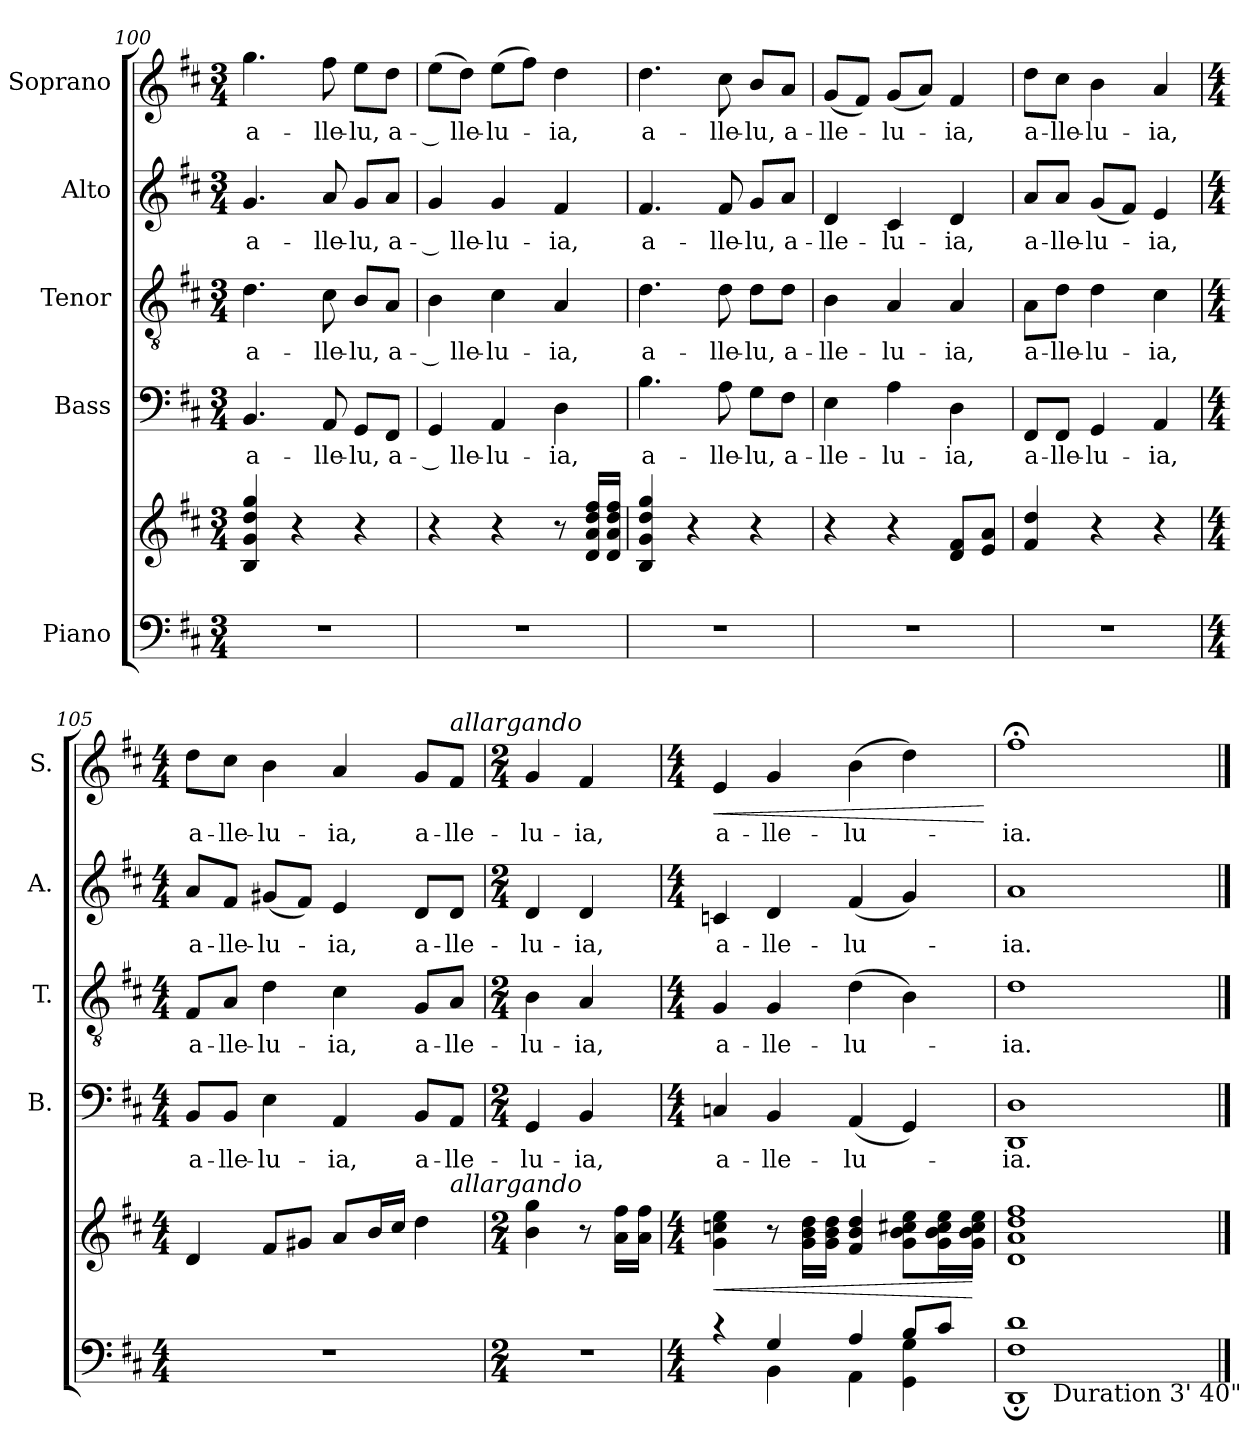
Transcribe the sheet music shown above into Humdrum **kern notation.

**kern	**kern	**dynam	**kern	**text	**kern	**text	**kern	**text	**kern	**text	**dynam
*part5	*part5	*part5	*part4	*part4	*part3	*part3	*part2	*part2	*part1	*part1	*part1
*staff6	*staff5	*staff5/6	*staff4	*staff4	*staff3	*staff3	*staff2	*staff2	*staff1	*staff1	*staff1
*I"Piano	*	*	*I"Bass	*	*I"Tenor	*	*I"Alto	*	*I"Soprano	*	*
*	*	*	*I'B.	*	*I'T.	*	*I'A.	*	*I'S.	*	*
*clefF4	*clefG2	*	*clefF4	*	*clefGv2	*	*clefG2	*	*clefG2	*	*
*	*	*	*	*	*ITrd7c12	*	*	*	*	*	*
*k[f#c#]	*k[f#c#]	*	*k[f#c#]	*	*k[f#c#]	*	*k[f#c#]	*	*k[f#c#]	*	*
*D:	*D:	*	*D:	*	*D:	*	*D:	*	*D:	*	*
*M3/4	*M3/4	*	*M3/4	*	*M3/4	*	*M3/4	*	*M3/4	*	*
=100	=100	=100	=100	=100	=100	=100	=100	=100	=100	=100	=100
!LO:N:vis=1	!	!	!	!LO:LY:b	!	!LO:LY:b	!	!LO:LY:b	!	!LO:LY:b	!
2.r	4B/ 4g/ 4dd/ 4gg/	.	4.BB/	a-	4.D\	a-	4.g/	a-	4.gg\	a-	.
.	4r	.	.	.	.	.	.	.	.	.	.
!	!	!	!	!LO:LY:b	!	!LO:LY:b	!	!LO:LY:b	!	!LO:LY:b	!
.	.	.	8AA/	-lle-	8C#\	-lle-	8a/	-lle-	8ff#\	-lle-	.
!	!	!	!	!LO:LY:b	!	!LO:LY:b	!	!LO:LY:b	!	!LO:LY:b	!
.	4r	.	8GG/L	-lu,	8BB/L	-lu,	8g/L	-lu,	8ee\L	-lu,	.
!	!	!	!	!LO:LY:b	!	!LO:LY:b	!	!LO:LY:b	!	!LO:LY:b	!
.	.	.	8FF#/J	a-	8AA/J	a-	8a/J	a-	8dd\J	a-	.
!!LO:LB:g=z
=101	=101	=101	=101	=101	=101	=101	=101	=101	=101	=101	=101
!LO:N:vis=1	!	!	!	!LO:LY:b	!	!LO:LY:b	!	!LO:LY:b	!	!LO:LY:b	!
2.r	4r	.	4GG/	-­ lle-	4BB\	-­ lle-	4g/	-­ lle-	(>8ee\L	-­ lle-	.
.	.	.	.	.	.	.	.	.	8dd\J)	.	.
!	!	!	!	!LO:LY:b	!	!LO:LY:b	!	!LO:LY:b	!	!LO:LY:b	!
.	4r	.	4AA/	-lu-	4C#\	-lu-	4g/	-lu-	(>8ee\L	-lu-	.
.	.	.	.	.	.	.	.	.	8ff#\J)	.	.
!	!	!	!	!LO:LY:b	!	!LO:LY:b	!	!LO:LY:b	!	!LO:LY:b	!
.	8r	.	4D\	-ia,	4AA/	-ia,	4f#/	-ia,	4dd\	-ia,	.
.	16d/ 16a/ 16dd/ 16ff#/LL	.	.	.	.	.	.	.	.	.	.
.	16d/ 16a/ 16dd/ 16ff#/JJ	.	.	.	.	.	.	.	.	.	.
=102	=102	=102	=102	=102	=102	=102	=102	=102	=102	=102	=102
!LO:N:vis=1	!	!	!	!LO:LY:b	!	!LO:LY:b	!	!LO:LY:b	!	!LO:LY:b	!
2.r	4B/ 4g/ 4dd/ 4gg/	.	4.B\	a-	4.D\	a-	4.f#/	a-	4.dd\	a-	.
.	4r	.	.	.	.	.	.	.	.	.	.
!	!	!	!	!LO:LY:b	!	!LO:LY:b	!	!LO:LY:b	!	!LO:LY:b	!
.	.	.	8A\	-lle-	8D\	-lle-	8f#/	-lle-	8cc#\	-lle-	.
!	!	!	!	!LO:LY:b	!	!LO:LY:b	!	!LO:LY:b	!	!LO:LY:b	!
.	4r	.	8G\L	-lu,	8D\L	-lu,	8g/L	-lu,	8b/L	-lu,	.
!	!	!	!	!LO:LY:b	!	!LO:LY:b	!	!LO:LY:b	!	!LO:LY:b	!
.	.	.	8F#\J	a-	8D\J	a-	8a/J	a-	8a/J	a-	.
=103	=103	=103	=103	=103	=103	=103	=103	=103	=103	=103	=103
!LO:N:vis=1	!	!	!	!LO:LY:b	!	!LO:LY:b	!	!LO:LY:b	!	!LO:LY:b	!
2.r	4r	.	4E\	-lle-	4BB\	-lle-	4d/	-lle-	(<8g/L	-lle-	.
.	.	.	.	.	.	.	.	.	8f#/J)	.	.
!	!	!	!	!LO:LY:b	!	!LO:LY:b	!	!LO:LY:b	!	!LO:LY:b	!
.	4r	.	4A\	-lu-	4AA/	-lu-	4c#/	-lu-	(<8g/L	-lu-	.
.	.	.	.	.	.	.	.	.	8a/J)	.	.
!	!	!	!	!LO:LY:b	!	!LO:LY:b	!	!LO:LY:b	!	!LO:LY:b	!
.	8d/ 8f#/L	.	4D\	-ia,	4AA/	-ia,	4d/	-ia,	4f#/	-ia,	.
.	8e/ 8a/J	.	.	.	.	.	.	.	.	.	.
=104	=104	=104	=104	=104	=104	=104	=104	=104	=104	=104	=104
!LO:N:vis=1	!	!	!	!LO:LY:b	!	!LO:LY:b	!	!LO:LY:b	!	!LO:LY:b	!
2.r	4f#/ 4dd/	.	8FF#/L	a-	8AA\L	a-	8a/L	a-	8dd\L	a-	.
!	!	!	!	!LO:LY:b	!	!LO:LY:b	!	!LO:LY:b	!	!LO:LY:b	!
.	.	.	8FF#/J	-lle-	8D\J	-lle-	8a/J	-lle-	8cc#\J	-lle-	.
!	!	!	!	!LO:LY:b	!	!LO:LY:b	!	!LO:LY:b	!	!LO:LY:b	!
.	4r	.	4GG/	-lu-	4D\	-lu-	(<8g/L	-lu-	4b\	-lu-	.
.	.	.	.	.	.	.	8f#/J)	.	.	.	.
!	!	!	!	!LO:LY:b	!	!LO:LY:b	!	!LO:LY:b	!	!LO:LY:b	!
.	4r	.	4AA/	-ia,	4C#\	-ia,	4e/	-ia,	4a/	-ia,	.
!!LO:LB:g=z
=105	=105	=105	=105	=105	=105	=105	=105	=105	=105	=105	=105
*M4/4	*M4/4	*	*M4/4	*	*M4/4	*	*M4/4	*	*M4/4	*	*
!	!	!	!	!LO:LY:b	!	!LO:LY:b	!	!LO:LY:b	!	!LO:LY:b	!
*	*^	*	*	*	*	*	*	*	*	*	*
1r	4d/	2..ryy	.	8BB/L	a-	8FF#/L	a-	8a/L	a-	8dd\L	a-	.
!	!	!	!	!	!LO:LY:b	!	!LO:LY:b	!	!LO:LY:b	!	!LO:LY:b	!
.	.	.	.	8BB/J	-lle-	8AA/J	-lle-	8f#/J	-lle-	8cc#\J	-lle-	.
!	!	!	!	!	!LO:LY:b	!	!LO:LY:b	!	!LO:LY:b	!	!LO:LY:b	!
.	8f#/L	.	.	4E\	-lu-	4D\	-lu-	(<8g#X/L	-lu-	4b\	-lu-	.
.	8g#X/J	.	.	.	.	.	.	8f#/J)	.	.	.	.
!	!	!	!	!	!LO:LY:b	!	!LO:LY:b	!	!LO:LY:b	!	!LO:LY:b	!
.	8a/L	.	.	4AA/	-ia,	4C#\	-ia,	4e/	-ia,	4a/	-ia,	.
.	16b/L	.	.	.	.	.	.	.	.	.	.	.
.	16cc#/JJ	.	.	.	.	.	.	.	.	.	.	.
!	!	!	!	!	!LO:LY:b	!	!LO:LY:b	!	!LO:LY:b	!	!LO:LY:b	!
.	4dd\	.	.	8BB/L	a-	8GG/L	a-	8d/L	a-	8g/L	a-	.
!	!	!	!	!	!	!	!	!	!	!LO:TX:a:i:t=allargando	!	!
!	!	!LO:TX:a:i:t=allargando	!	!	!	!	!	!	!	!	!	!
!	!	!	!	!	!LO:LY:b	!	!LO:LY:b	!	!LO:LY:b	!	!LO:LY:b	!
.	.	8ryy	.	8AA/J	-lle-	8AA/J	-lle-	8d/J	-lle-	8f#/J	-lle-	.
*	*v	*v	*	*	*	*	*	*	*	*	*	*
=106	=106	=106	=106	=106	=106	=106	=106	=106	=106	=106	=106
*M2/4	*M2/4	*	*M2/4	*	*M2/4	*	*M2/4	*	*M2/4	*	*
*	*^	*	*	*	*	*	*	*	*	*	*
!	!	!	!	!	!LO:LY:b	!	!LO:LY:b	!	!LO:LY:b	!	!LO:LY:b	!
*	*v	*v	*	*	*	*	*	*	*	*	*	*
2r	4b\ 4gg\	.	4GG/	-lu-	4BB\	-lu-	4d/	-lu-	4g/	-lu-	.
!	!	!	!	!LO:LY:b	!	!LO:LY:b	!	!LO:LY:b	!	!LO:LY:b	!
.	8r	.	4BB/	-ia,	4AA/	-ia,	4d/	-ia,	4f#/	-ia,	.
.	16a\ 16ff#\LL	.	.	.	.	.	.	.	.	.	.
.	16a\ 16ff#\JJ	.	.	.	.	.	.	.	.	.	.
=107	=107	=107	=107	=107	=107	=107	=107	=107	=107	=107	=107
*M4/4	*M4/4	*	*M4/4	*	*M4/4	*	*M4/4	*	*M4/4	*	*
*^	*	*	*	*	*	*	*	*	*	*	*
!	!	!	!LO:HP:b	!	!LO:LY:b	!	!LO:LY:b	!	!LO:LY:b	!	!LO:LY:b	!LO:HP:b
4rc	4ryy	4g\ 4ccn\ 4ee\	<	4Cn/	a-	4GG/	a-	4cn/	a-	4e/	a-	<
!	!	!	!	!	!LO:LY:b	!	!LO:LY:b	!	!LO:LY:b	!	!LO:LY:b	!
4G/	4BB\	8r	.	4BB/	-lle-	4GG/	-lle-	4d/	-lle-	4g/	-lle-	.
.	.	16g\ 16b\ 16dd\LL	.	.	.	.	.	.	.	.	.	.
.	.	16g\ 16b\ 16dd\JJ	.	.	.	.	.	.	.	.	.	.
!	!	!	!	!	!LO:LY:b	!	!LO:LY:b	!	!LO:LY:b	!	!LO:LY:b	!
4A/	4AA\	4f#/ 4b/ 4dd/	.	(<4AA/	-lu-	(>4D\	-lu-	(<4f#/	-lu-	(>4b\	-lu-	.
8B/L	4GG\ 4G\	8g\ 8b\ 8cc#X\ 8ee\L	.	4GG/)	.	4BB\)	.	4g/)	.	4dd\)	.	.
8c#/J	.	16g\ 16b\ 16cc#\ 16ee\L	.	.	.	.	.	.	.	.	.	.
.	.	16g\ 16b\ 16cc#\ 16ee\JJ	[	.	.	.	.	.	.	.	.	.
*v	*v	*	*	*	*	*	*	*	*	*	*	*
.	.	.	.	.	.	.	.	.	.	.	[
=108	=108	=108	=108	=108	=108	=108	=108	=108	=108	=108	=108
*^	*	*	*	*	*	*	*	*	*	*	*
!	!	!	!	!	!LO:LY:b	!	!LO:LY:b	!	!LO:LY:b	!	!LO:LY:b	!
*	*^	*	*	*	*	*	*	*	*	*	*	*
1F# 1d	1DD;	8.ryy	1d 1a 1dd 1ff#	.	1DD 1D	-ia.	1D	-ia.	1a	-ia.	1ff#;<	-ia.	.
!	!	!LO:TX:b:t=Duration 3' 40"	!	!	!	!	!	!	!	!	!	!	!
.	.	2ryy	.	.	.	.	.	.	.	.	.	.	.
.	.	4ryy	.	.	.	.	.	.	.	.	.	.	.
.	.	16ryy	.	.	.	.	.	.	.	.	.	.	.
*v	*v	*v	*	*	*	*	*	*	*	*	*	*	*
==	==	==	==	==	==	==	==	==	==	==	==
*-	*-	*-	*-	*-	*-	*-	*-	*-	*-	*-	*-
